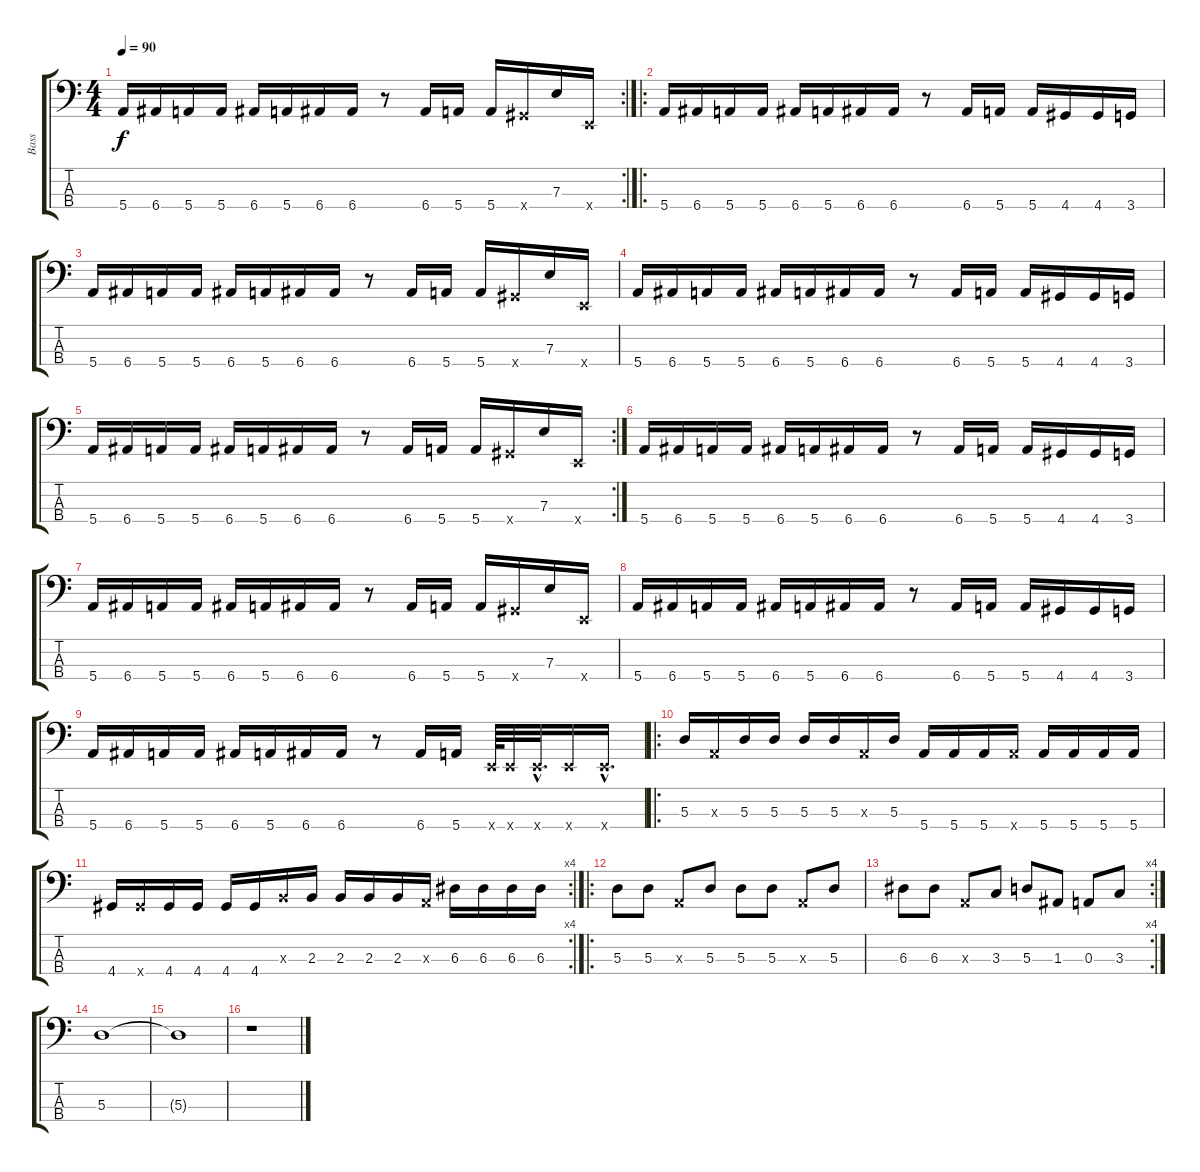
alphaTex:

\track ("Bass" "Bass") {instrument slapbass1}
\staff {score tabs}
\tuning (G2 D2 A1 E1) {hide}
\rc 2
\ts (4 4)
\tempo 90
\clef f4
\ks c
5.4.16{dy f} 6.4.16 5.4.16 5.4.16 6.4.16 5.4.16 6.4.16 6.4.16 r.8 6.4.16 5.4.16 5.4.16 4.4{x}.16 7.3.16 0.4{x}.16 |
\ro
5.4.16{volume 14 instrument slapbass1} 6.4.16 5.4.16 5.4.16 6.4.16 5.4.16 6.4.16 6.4.16 r.8 6.4.16 5.4.16 5.4.16 4.4.16 4.4.16 3.4.16 |
5.4.16 6.4.16 5.4.16 5.4.16 6.4.16 5.4.16 6.4.16 6.4.16 r.8 6.4.16 5.4.16 5.4.16 4.4{x}.16 7.3.16 0.4{x}.16 |
5.4.16{volume 14 instrument slapbass1} 6.4.16 5.4.16 5.4.16 6.4.16 5.4.16 6.4.16 6.4.16 r.8 6.4.16 5.4.16 5.4.16 4.4.16 4.4.16 3.4.16 |
\rc 2
5.4.16 6.4.16 5.4.16 5.4.16 6.4.16 5.4.16 6.4.16 6.4.16 r.8 6.4.16 5.4.16 5.4.16 4.4{x}.16 7.3.16 0.4{x}.16 |
5.4.16{volume 16 instrument slapbass1} 6.4.16 5.4.16 5.4.16 6.4.16 5.4.16 6.4.16 6.4.16 r.8 6.4.16 5.4.16 5.4.16 4.4.16 4.4.16 3.4.16 |
5.4.16 6.4.16 5.4.16 5.4.16 6.4.16 5.4.16 6.4.16 6.4.16 r.8 6.4.16 5.4.16 5.4.16 4.4{x}.16 7.3.16 0.4{x}.16 |
5.4.16{volume 16 instrument slapbass1} 6.4.16 5.4.16 5.4.16 6.4.16 5.4.16 6.4.16 6.4.16 r.8 6.4.16 5.4.16 5.4.16 4.4.16 4.4.16 3.4.16 |
5.4.16 6.4.16 5.4.16 5.4.16 6.4.16 5.4.16 6.4.16 6.4.16 r.8 6.4.16 5.4.16 0.4{x}.64 0.4{x}.32 0.4{hac x}.32{d} 0.4{x}.16 0.4{hac x}.16{d} |
\ro
5.3.16 0.3{x}.16 5.3.16 5.3.16 5.3.16 5.3.16 0.3{x}.16 5.3.16 5.4.16 5.4.16 5.4.16 5.4{x}.16 5.4.16 5.4.16 5.4.16 5.4.16 |
\rc 4
4.4.16 4.4{x}.16 4.4.16 4.4.16 4.4.16 4.4.16 2.3{x}.16 2.3.16 2.3.16 2.3.16 2.3.16 0.3{x}.16 6.3.16 6.3.16 6.3.16 6.3.16 |
\ro
5.3.8 5.3.8 0.3{x}.8 5.3.8 5.3.8 5.3.8 0.3{x}.8 5.3.8 |
\rc 4
6.3.8 6.3.8 0.3{x}.8 3.3.8 5.3.8 1.3.8 0.3.8 3.3.8 |
5.3.1 |
5.3{t}.1 |
r.1
